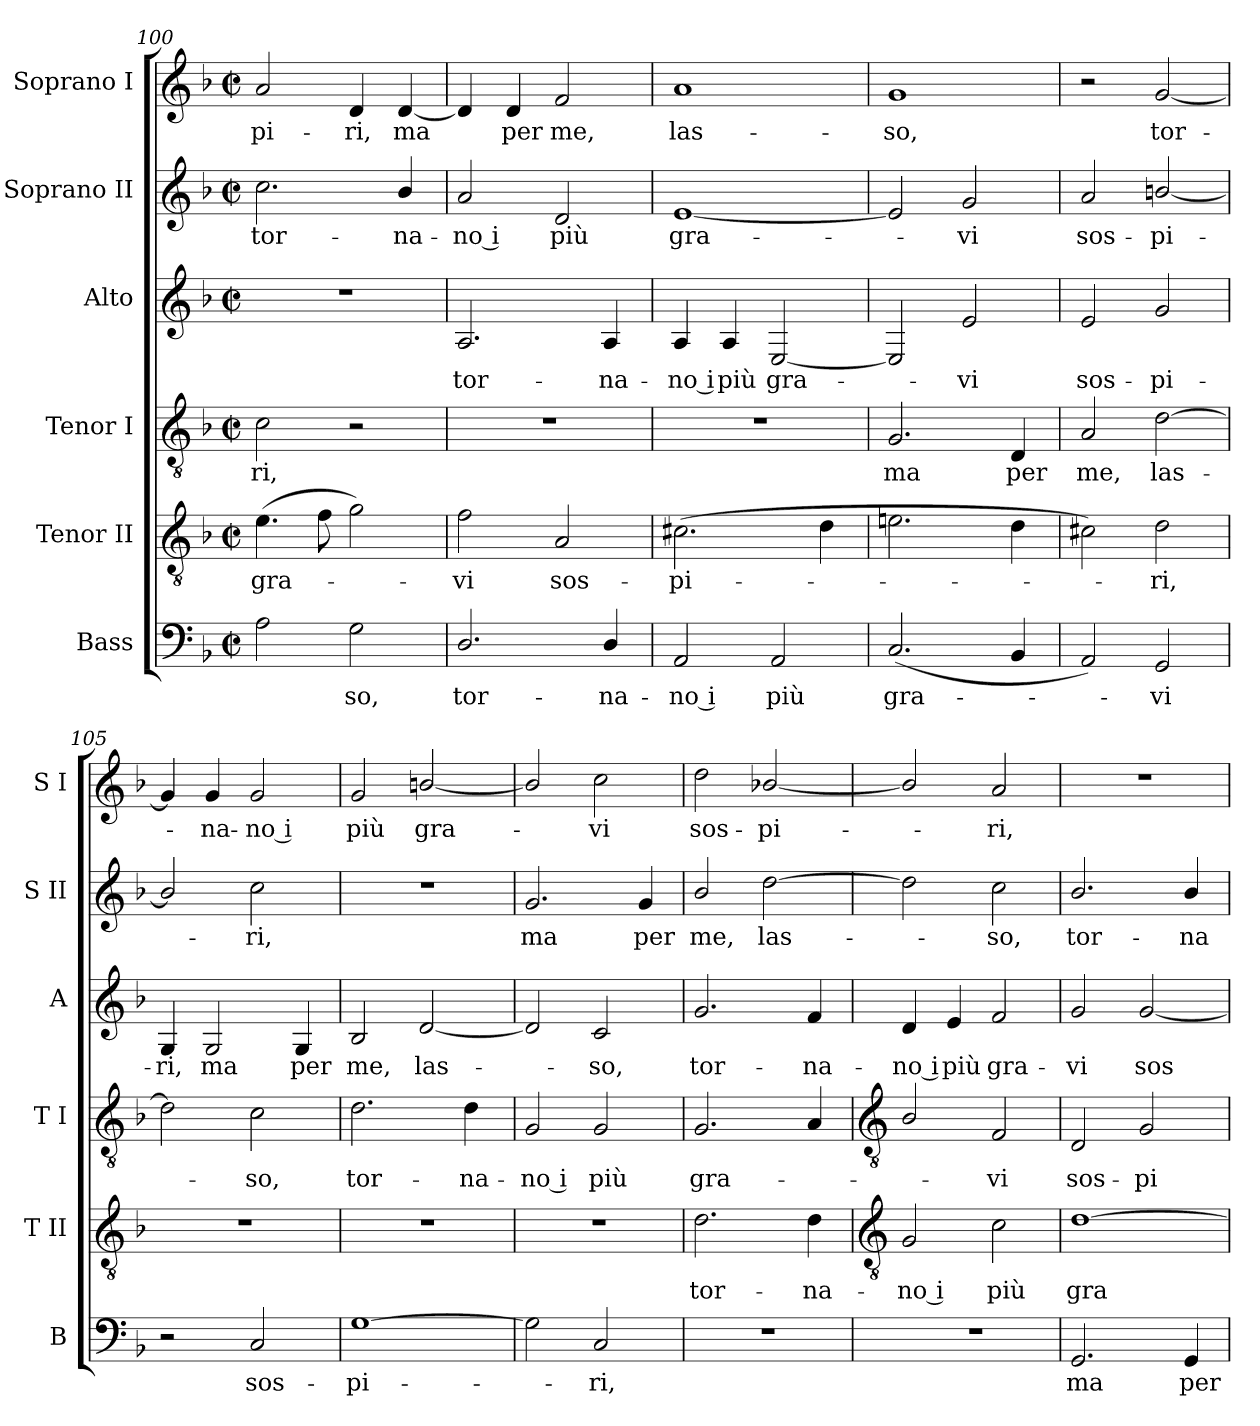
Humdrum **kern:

**kern	**text	**kern	**text	**kern	**text	**kern	**text	**kern	**text	**kern	**text
*part6	*part6	*part5	*part5	*part4	*part4	*part3	*part3	*part2	*part2	*part1	*part1
*staff6	*staff6	*staff5	*staff5	*staff4	*staff4	*staff3	*staff3	*staff2	*staff2	*staff1	*staff1
*I"Bass	*	*I"Tenor II	*	*I"Tenor I	*	*I"Alto	*	*I"Soprano II	*	*I"Soprano I	*
*I'B	*	*I'T II	*	*I'T I	*	*I'A	*	*I'S II	*	*I'S I	*
!!LO:LB:g=z
*clefF4	*	*clefGv2	*	*clefGv2	*	*clefG2	*	*clefG2	*	*clefG2	*
*k[b-]	*	*k[b-]	*	*k[b-]	*	*k[b-]	*	*k[b-]	*	*k[b-]	*
*F:	*	*F:	*	*F:	*	*F:	*	*F:	*	*F:	*
*M2/2	*	*M2/2	*	*M2/2	*	*M2/2	*	*M2/2	*	*M2/2	*
*met(c|)	*	*met(c|)	*	*met(c|)	*	*met(c|)	*	*met(c|)	*	*met(c|)	*
=100	=100	=100	=100	=100	=100	=100	=100	=100	=100	=100	=100
!	!	!	!LO:LY:b	!	!LO:LY:b	!	!	!	!LO:LY:b	!	!LO:LY:b
2A	.	(>4.e	gra-	2c	-ri,	1r	.	2.cc	tor-	2a	-pi-
.	.	8f	.	.	.	.	.	.	.	.	.
!	!LO:LY:b	!	!	!	!	!	!	!	!	!	!LO:LY:b
2G	-so,	2g)	.	2r	.	.	.	.	.	4d	-ri,
!	!	!	!	!	!	!	!	!	!LO:LY:b	!	!LO:LY:b
.	.	.	.	.	.	.	.	4b-/	-na-	[4d	ma
=101	=101	=101	=101	=101	=101	=101	=101	=101	=101	=101	=101
!	!LO:LY:b	!	!LO:LY:b	!	!	!	!LO:LY:b	!	!LO:LY:b	!	!
2.D/	tor-	2f	vi	1r	.	2.A	tor-	2a	-no i	4d]	.
!	!	!	!	!	!	!	!	!	!	!	!LO:LY:b
.	.	.	.	.	.	.	.	.	.	4d	per
!	!	!	!LO:LY:b	!	!	!	!	!	!LO:LY:b	!	!LO:LY:b
.	.	2A	sos-	.	.	.	.	2d	più	2f	me,
!	!LO:LY:b	!	!	!	!	!	!LO:LY:b	!	!	!	!
4D/	-na-	.	.	.	.	4A	-na-	.	.	.	.
=102	=102	=102	=102	=102	=102	=102	=102	=102	=102	=102	=102
!	!LO:LY:b	!	!LO:LY:b	!	!	!	!LO:LY:b	!	!LO:LY:b	!	!LO:LY:b
2AA	-no i	(>2.c#X	-pi-	1r	.	4A	-no i	[1e	gra-	1a	las-
!	!	!	!	!	!	!	!LO:LY:b	!	!	!	!
.	.	.	.	.	.	4A	più	.	.	.	.
!	!LO:LY:b	!	!	!	!	!	!LO:LY:b	!	!	!	!
2AA	più	.	.	.	.	[2E	gra-	.	.	.	.
.	.	4d	.	.	.	.	.	.	.	.	.
=103	=103	=103	=103	=103	=103	=103	=103	=103	=103	=103	=103
!	!LO:LY:b	!	!	!	!LO:LY:b	!	!	!	!	!	!LO:LY:b
(<2.C	gra-	2.en	.	2.G	ma	2E]	.	2e]	.	1g	-so,
!	!	!	!	!	!	!	!LO:LY:b	!	!LO:LY:b	!	!
.	.	.	.	.	.	2e	vi	2g	vi	.	.
!	!	!	!	!	!LO:LY:b	!	!	!	!	!	!
4BB-	.	4d	.	4D	per	.	.	.	.	.	.
=104	=104	=104	=104	=104	=104	=104	=104	=104	=104	=104	=104
!	!	!	!	!	!LO:LY:b	!	!LO:LY:b	!	!LO:LY:b	!	!
2AA)	.	2c#X)	.	2A	me,	2e	sos-	2a	sos-	2r	.
!	!LO:LY:b	!	!LO:LY:b	!	!LO:LY:b	!	!LO:LY:b	!	!LO:LY:b	!	!LO:LY:b
2GG	vi	2d	ri,	[2d	las-	2g	-pi-	[2bn/	-pi-	[2g	tor-
=105	=105	=105	=105	=105	=105	=105	=105	=105	=105	=105	=105
!	!	!	!	!	!	!	!LO:LY:b	!	!	!	!
2r	.	1r	.	2d]	.	4G	-ri,	2b/]	.	4g]	.
!	!	!	!	!	!	!	!LO:LY:b	!	!	!	!LO:LY:b
.	.	.	.	.	.	2G	ma	.	.	4g	na-
!	!LO:LY:b	!	!	!	!LO:LY:b	!	!	!	!LO:LY:b	!	!LO:LY:b
2C	sos-	.	.	2c	so,	.	.	2cc	ri,	2g	-no i
!	!	!	!	!	!	!	!LO:LY:b	!	!	!	!
.	.	.	.	.	.	4G	per	.	.	.	.
=106	=106	=106	=106	=106	=106	=106	=106	=106	=106	=106	=106
!	!LO:LY:b	!	!	!	!LO:LY:b	!	!LO:LY:b	!	!	!	!LO:LY:b
[1G	-pi-	1r	.	2.d	tor-	2B-	me,	1r	.	2g	più
!	!	!	!	!	!	!	!LO:LY:b	!	!	!	!LO:LY:b
.	.	.	.	.	.	[2d	las-	.	.	[2bn/	gra-
!	!	!	!	!	!LO:LY:b	!	!	!	!	!	!
.	.	.	.	4d	-na-	.	.	.	.	.	.
=107	=107	=107	=107	=107	=107	=107	=107	=107	=107	=107	=107
!	!	!	!	!	!LO:LY:b	!	!	!	!LO:LY:b	!	!
2G]	.	1r	.	2G	-no i	2d]	.	2.g	ma	2b/]	.
!	!LO:LY:b	!	!	!	!LO:LY:b	!	!LO:LY:b	!	!	!	!LO:LY:b
2C	ri,	.	.	2G	più	2c	so,	.	.	2cc	vi
!	!	!	!	!	!	!	!	!	!LO:LY:b	!	!
.	.	.	.	.	.	.	.	4g	per	.	.
=108	=108	=108	=108	=108	=108	=108	=108	=108	=108	=108	=108
!	!	!	!LO:LY:b	!	!LO:LY:b	!	!LO:LY:b	!	!LO:LY:b	!	!LO:LY:b
1r	.	2.d	tor-	2.G	gra-	2.g	tor-	2b-/	me,	2dd	sos-
!	!	!	!	!	!	!	!	!	!LO:LY:b	!	!LO:LY:b
.	.	.	.	.	.	.	.	[2dd	las-	[2b-X/	-pi-
!	!	!	!LO:LY:b	!	!	!	!LO:LY:b	!	!	!	!
.	.	4d	-na-	4A	.	4f	-na-	.	.	.	.
!!LO:LB:g=z
=109	=109	=109	=109	=109	=109	=109	=109	=109	=109	=109	=109
*	*	*clefGv2	*	*clefGv2	*	*	*	*	*	*	*
!	!	!	!LO:LY:b	!	!	!	!LO:LY:b	!	!	!	!
1r	.	2G	-no i	2B-/	.	4d	-no i	2dd]	.	2b-/]	.
!	!	!	!	!	!	!	!LO:LY:b	!	!	!	!
.	.	.	.	.	.	4e	più	.	.	.	.
!	!	!	!LO:LY:b	!	!LO:LY:b	!	!LO:LY:b	!	!LO:LY:b	!	!LO:LY:b
.	.	2c	più	2F	vi	2f	gra-	2cc	so,	2a	ri,
=110	=110	=110	=110	=110	=110	=110	=110	=110	=110	=110	=110
!	!LO:LY:b	!	!LO:LY:b	!	!LO:LY:b	!	!LO:LY:b	!	!LO:LY:b	!	!
2.GG	ma	[1d	gra-	2D	sos-	2g	-vi	2.b-/	tor-	1r	.
!	!	!	!	!	!LO:LY:b	!	!LO:LY:b	!	!	!	!
.	.	.	.	2G	-pi-	[2g	sos-	.	.	.	.
!	!LO:LY:b	!	!	!	!	!	!	!	!LO:LY:b	!	!
4GG	per	.	.	.	.	.	.	4b-/	-na-	.	.
=	=	=	=	=	=	=	=	=	=	=	=
*-	*-	*-	*-	*-	*-	*-	*-	*-	*-	*-	*-
